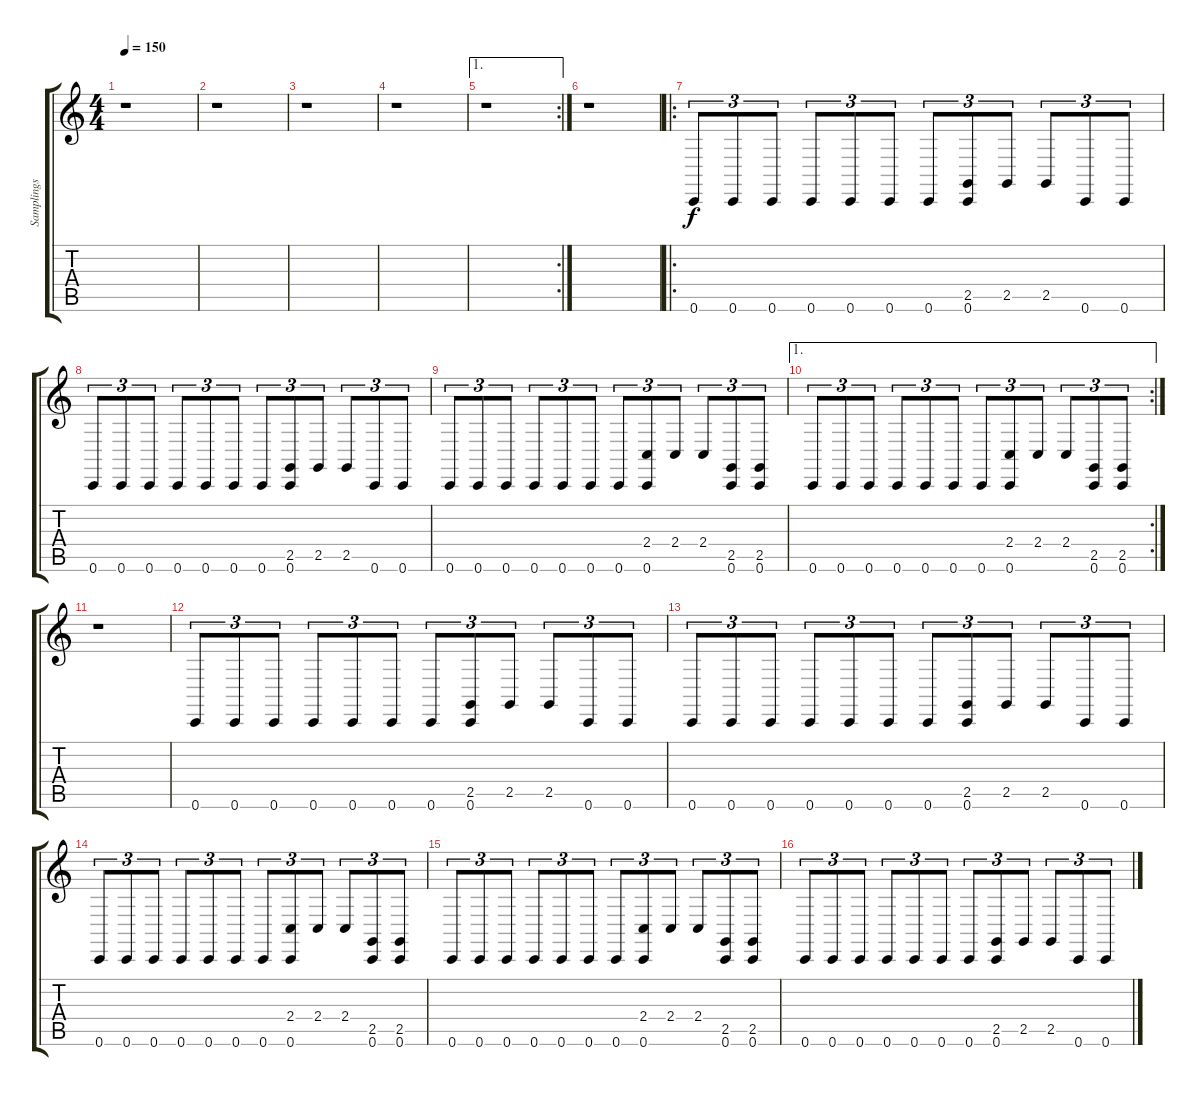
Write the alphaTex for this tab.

\track ("Samplings" "Samplings") {instrument lead2sawtooth}
\staff {score tabs}
\tuning (C4 G3 Eb3 Bb2 F2 C2) {hide}
\ts (4 4)
\tempo 150
\clef g2
\ks c
r.1{dy f} |
r.1 |
r.1 |
r.1 |
\ae 1
\rc 2
r.1 |
r.1 |
\ro
0.6.8{tu (3 2)} 0.6.8{tu (3 2)} 0.6.8{tu (3 2)} 0.6.8{tu (3 2)} 0.6.8{tu (3 2)} 0.6.8{tu (3 2)} 0.6.8{tu (3 2)} (2.5 0.6).8{tu (3 2)} 2.5.8{tu (3 2)} 2.5.8{tu (3 2)} 0.6.8{tu (3 2)} 0.6.8{tu (3 2)} |
0.6.8{tu (3 2)} 0.6.8{tu (3 2)} 0.6.8{tu (3 2)} 0.6.8{tu (3 2)} 0.6.8{tu (3 2)} 0.6.8{tu (3 2)} 0.6.8{tu (3 2)} (2.5 0.6).8{tu (3 2)} 2.5.8{tu (3 2)} 2.5.8{tu (3 2)} 0.6.8{tu (3 2)} 0.6.8{tu (3 2)} |
0.6.8{tu (3 2)} 0.6.8{tu (3 2)} 0.6.8{tu (3 2)} 0.6.8{tu (3 2)} 0.6.8{tu (3 2)} 0.6.8{tu (3 2)} 0.6.8{tu (3 2)} (2.4 0.6).8{tu (3 2)} 2.4.8{tu (3 2)} 2.4.8{tu (3 2)} (2.5 0.6).8{tu (3 2)} (2.5 0.6).8{tu (3 2)} |
\ae 1
\rc 2
0.6.8{tu (3 2)} 0.6.8{tu (3 2)} 0.6.8{tu (3 2)} 0.6.8{tu (3 2)} 0.6.8{tu (3 2)} 0.6.8{tu (3 2)} 0.6.8{tu (3 2)} (2.4 0.6).8{tu (3 2)} 2.4.8{tu (3 2)} 2.4.8{tu (3 2)} (2.5 0.6).8{tu (3 2)} (2.5 0.6).8{tu (3 2)} |
r.1 |
0.6.8{tu (3 2)} 0.6.8{tu (3 2)} 0.6.8{tu (3 2)} 0.6.8{tu (3 2)} 0.6.8{tu (3 2)} 0.6.8{tu (3 2)} 0.6.8{tu (3 2)} (2.5 0.6).8{tu (3 2)} 2.5.8{tu (3 2)} 2.5.8{tu (3 2)} 0.6.8{tu (3 2)} 0.6.8{tu (3 2)} |
0.6.8{tu (3 2)} 0.6.8{tu (3 2)} 0.6.8{tu (3 2)} 0.6.8{tu (3 2)} 0.6.8{tu (3 2)} 0.6.8{tu (3 2)} 0.6.8{tu (3 2)} (2.5 0.6).8{tu (3 2)} 2.5.8{tu (3 2)} 2.5.8{tu (3 2)} 0.6.8{tu (3 2)} 0.6.8{tu (3 2)} |
0.6.8{tu (3 2)} 0.6.8{tu (3 2)} 0.6.8{tu (3 2)} 0.6.8{tu (3 2)} 0.6.8{tu (3 2)} 0.6.8{tu (3 2)} 0.6.8{tu (3 2)} (2.4 0.6).8{tu (3 2)} 2.4.8{tu (3 2)} 2.4.8{tu (3 2)} (2.5 0.6).8{tu (3 2)} (2.5 0.6).8{tu (3 2)} |
0.6.8{tu (3 2)} 0.6.8{tu (3 2)} 0.6.8{tu (3 2)} 0.6.8{tu (3 2)} 0.6.8{tu (3 2)} 0.6.8{tu (3 2)} 0.6.8{tu (3 2)} (2.4 0.6).8{tu (3 2)} 2.4.8{tu (3 2)} 2.4.8{tu (3 2)} (2.5 0.6).8{tu (3 2)} (2.5 0.6).8{tu (3 2)} |
0.6.8{tu (3 2)} 0.6.8{tu (3 2)} 0.6.8{tu (3 2)} 0.6.8{tu (3 2)} 0.6.8{tu (3 2)} 0.6.8{tu (3 2)} 0.6.8{tu (3 2)} (2.5 0.6).8{tu (3 2)} 2.5.8{tu (3 2)} 2.5.8{tu (3 2)} 0.6.8{tu (3 2)} 0.6.8{tu (3 2)}
